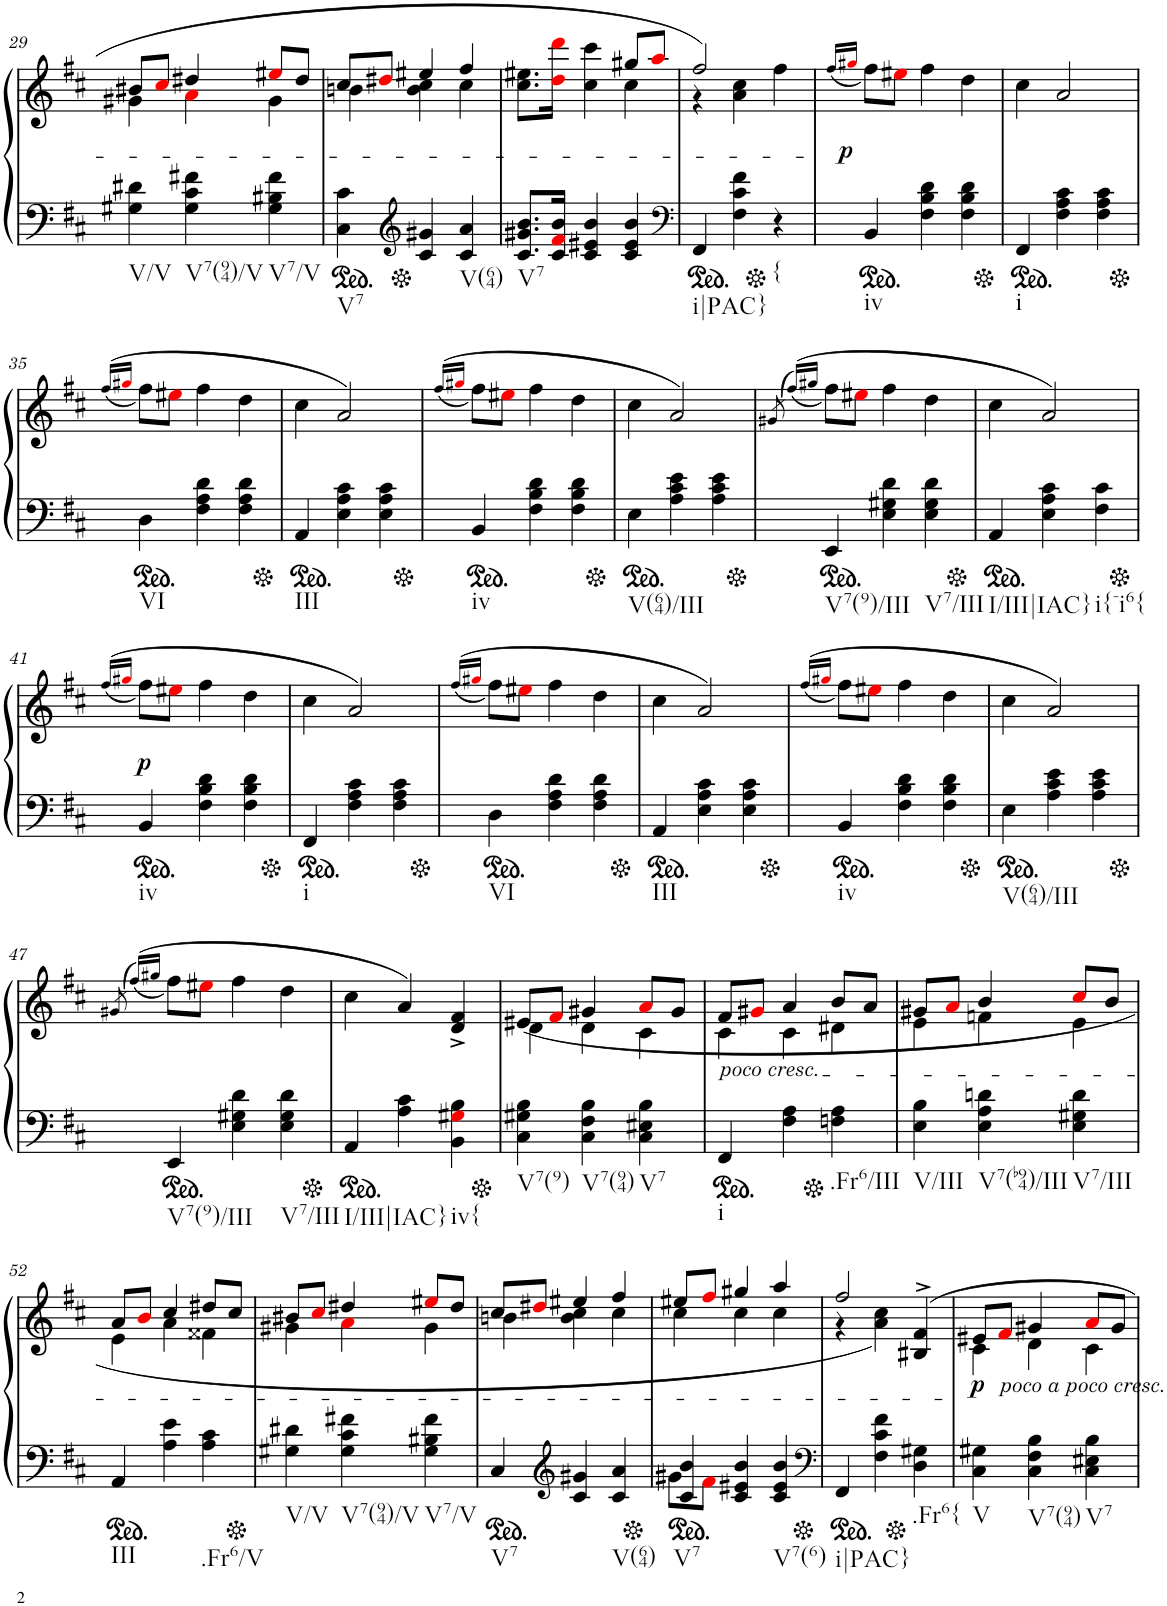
**kern	**kern	**dynam
*part2	*part1	*part1
*staff2	*staff1	*staff1
*I"piano	*I"piano	*
*I'Pno	*I'Pno	*
!!LO:PB:g=z
*clefF4	*clefG2	*
*k[f#c#]	*k[f#c#]	*
*b:	*b:	*
*M3/4	*M3/4	*
=29	=29	=29
*	*^	*
!LO:TX:b:t=V/V	!	!	!
4G#X\ 4d#X\	8b#X/L	4g#X\	.
.	8cc#i/J	.	.
!LO:TX:b:t=V7(94)/V	!	!	!
4G#\ 4c#\ 4f#X\	4dd#X/	4ai\	.
!LO:TX:b:t=V7/V	!	!	!
4G#\ 4B#X\ 4f#\	8ee#Xi/L	4g#\	.
.	8dd#/J	.	.
=30	=30	=30	=30
*ped	*	*	*
!LO:TX:b:t=V7	!	!	!
4C#\ 4c#\	8cc#/L	4bn\	.
.	8dd#Xi/J	.	.
*clefG2	*	*	*
*Xped	*	*	*
4c#/ 4g#X/	4ee#X/	4b\ 4cc#\	.
!LO:TX:b:t=V(64)	!	!	!
4c#/ 4a/	4ff#/	4cc#\	.
=31	=31	=31	=31
!LO:TX:b:t=V7	!	!	!
8.c#/ 8.g#X/ 8.b/L	8.cc#\ 8.ee#X\L	2ryy	.
16c#/ 16f#i/ 16b/Jk	16ddi\ 16dddi\Jk	.	.
4c#/ 4e#X/ 4b/	4cc#\ 4ccc#\	.	.
4c#/ 4e#/ 4b/	8gg#X/L	4cc#\	.
.	8aai/J	.	.
=32	=32	=32	=32
*clefF4	*	*	*
*ped	*	*	*
!LO:TX:b:t=i|PAC}	!	!	!
4FF#/	2ff#/	4r	.
4F#\ 4c#\ 4f#\	.	4a\ 4cc#\	.
*Xped	*	*	*
!LO:TX:b:t={	!	!	!
4r	4ff#\	4ryy	.
*	*v	*v	*
=33	=33	=33
.	(16qff#/LL	.
.	16qgg#Xi/JJ	.
*ped	*	*
!LO:TX:b:t=iv	!	!
!	!	!LO:DY:b
4BB/	8ff#\L)	p
.	8ee#Xi\J	.
4F#\ 4B\ 4d\	4ff#\	.
4F#\ 4B\ 4d\	4dd\	.
=34	=34	=34
*Xped	*	*
*ped	*	*
!LO:TX:b:t=i	!	!
4FF#/	4cc#\	.
4F#\ 4A\ 4c#\	2a/	.
4F#\ 4A\ 4c#\	.	.
!!LO:LB:g=z
=35	=35	=35
.	((16qff#/LL	.
.	16qgg#Xi/JJ	.
*Xped	*	*
*ped	*	*
!LO:TX:b:t=VI	!	!
4D\	8ff#\L)	.
.	8ee#Xi\J	.
4F#\ 4A\ 4d\	4ff#\	.
4F#\ 4A\ 4d\	4dd\	.
=36	=36	=36
*Xped	*	*
*ped	*	*
!LO:TX:b:t=III	!	!
4AA/	4cc#\	.
4E\ 4A\ 4c#\	2a/)	.
4E\ 4A\ 4c#\	.	.
=37	=37	=37
.	((16qff#/LL	.
.	16qgg#Xi/JJ	.
*Xped	*	*
*ped	*	*
!LO:TX:b:t=iv	!	!
4BB/	8ff#\L)	.
.	8ee#Xi\J	.
4F#\ 4B\ 4d\	4ff#\	.
4F#\ 4B\ 4d\	4dd\	.
=38	=38	=38
*Xped	*	*
*ped	*	*
!LO:TX:b:t=V(64)/III	!	!
4E\	4cc#\	.
4A\ 4c#\ 4e\	2a/)	.
4A\ 4c#\ 4e\	.	.
=39	=39	=39
.	(>8qg#X/	.
.	((16qff#/LL)	.
.	16qgg#X/JJ	.
*Xped	*	*
*ped	*	*
!LO:TX:b:t=V7(9)/III	!	!
4EE/	8ff#\L)	.
.	8ee#Xi\J	.
4E\ 4G#X\ 4d\	4ff#\	.
!LO:TX:b:t=V7/III	!	!
4E\ 4G#\ 4d\	4dd\	.
=40	=40	=40
*Xped	*	*
*ped	*	*
!LO:TX:b:t=I/III|IAC}	!	!
4AA/	4cc#\	.
4E\ 4A\ 4c#\	2a/)	.
!LO:TX:b:t=i{-i6{	!	!
4F#\ 4c#\	.	.
!!LO:LB:g=z
=41	=41	=41
.	((16qff#/LL	.
.	16qgg#Xi/JJ	.
*Xped	*	*
*ped	*	*
!LO:TX:b:t=iv	!	!
!	!	!LO:DY:b
4BB/	8ff#\L)	p
.	8ee#Xi\J	.
4F#\ 4B\ 4d\	4ff#\	.
4F#\ 4B\ 4d\	4dd\	.
=42	=42	=42
*Xped	*	*
*ped	*	*
!LO:TX:b:t=i	!	!
4FF#/	4cc#\	.
4F#\ 4A\ 4c#\	2a/)	.
4F#\ 4A\ 4c#\	.	.
=43	=43	=43
.	((16qff#/LL	.
.	16qgg#Xi/JJ	.
*Xped	*	*
*ped	*	*
!LO:TX:b:t=VI	!	!
4D\	8ff#\L)	.
.	8ee#Xi\J	.
4F#\ 4A\ 4d\	4ff#\	.
4F#\ 4A\ 4d\	4dd\	.
=44	=44	=44
*Xped	*	*
*ped	*	*
!LO:TX:b:t=III	!	!
4AA/	4cc#\	.
4E\ 4A\ 4c#\	2a/)	.
4E\ 4A\ 4c#\	.	.
=45	=45	=45
.	((16qff#/LL	.
.	16qgg#Xi/JJ	.
*Xped	*	*
*ped	*	*
!LO:TX:b:t=iv	!	!
4BB/	8ff#\L)	.
.	8ee#Xi\J	.
4F#\ 4B\ 4d\	4ff#\	.
4F#\ 4B\ 4d\	4dd\	.
=46	=46	=46
*Xped	*	*
*ped	*	*
!LO:TX:b:t=V(64)/III	!	!
4E\	4cc#\	.
4A\ 4c#\ 4e\	2a/)	.
4A\ 4c#\ 4e\	.	.
!!LO:LB:g=z
=47	=47	=47
.	(>8qg#X/	.
.	((16qff#/LL)	.
.	16qgg#X/JJ	.
*Xped	*	*
*ped	*	*
!LO:TX:b:t=V7(9)/III	!	!
4EE/	8ff#\L)	.
.	8ee#Xi\J	.
4E\ 4G#X\ 4d\	4ff#\	.
!LO:TX:b:t=V7/III	!	!
4E\ 4G#\ 4d\	4dd\	.
=48	=48	=48
*Xped	*	*
*ped	*	*
!LO:TX:b:t=I/III|IAC}	!	!
4AA/	4cc#\	.
4A\ 4c#\	4a/)	.
!LO:TX:b:t=iv{	!	!
4BB\ 4G#Xi\ 4B\	4d/^ 4f#/^	.
=49	=49	=49
*Xped	*	*
*	*^	*
!LO:TX:b:t=V7(9)	!	!	!
4C#\ 4G#X\ 4B\	(8e#X/L	4d\	.
.	8f#i/J	.	.
!LO:TX:b:t=V7(94)	!	!	!
4C#\ 4F#\ 4B\	4g#X/	4d\	.
!LO:TX:b:t=V7	!	!	!
4C#\ 4E#X\ 4B\	8ai/L	4c#\	.
.	8g#/J	.	.
=50	=50	=50	=50
*ped	*	*	*
!	!LO:TX:b:i:t=poco cresc.	!	!
!LO:TX:b:t=i	!	!	!
4FF#/	8f#/L	4c#\	.
.	8g#Xi/J	.	.
4F#\ 4A\	4a/	4c#\	.
*Xped	*	*	*
!LO:TX:b:t=.Fr6/III	!	!	!
4Fn\ 4A\	8b/L	4d#X\	.
.	8a/J	.	.
=51	=51	=51	=51
!LO:TX:b:t=V/III	!	!	!
4E\ 4B\	8g#X/L	4e\	.
.	8ai/J	.	.
!LO:TX:b:t=V7(b94)/III	!	!	!
4E\ 4A\ 4dn\	4b/	4fn\	.
!LO:TX:b:t=V7/III	!	!	!
4E\ 4G#X\ 4d\	8cc#i/L	4e\	.
.	8b/J	.	.
!!LO:LB:g=z	!!
=52	=52	=52	=52
*ped	*	*	*
!LO:TX:b:t=III	!	!	!
4AA/	8a/L	4e\	.
.	8bi/J	.	.
4A\ 4e\	4cc#/	4a\	.
!LO:TX:b:t=.Fr6/V	!	!	!
4A\ 4c#\	8dd#X/L	4f##X\	.
.	8cc#/J	.	.
=53	=53	=53	=53
*Xped	*	*	*
!LO:TX:b:t=V/V	!	!	!
4G#X\ 4d#X\	8b#X/L	4g#X\	.
.	8cc#i/J	.	.
!LO:TX:b:t=V7(94)/V	!	!	!
4G#\ 4c#\ 4f#X\	4dd#X/	4ai\	.
!LO:TX:b:t=V7/V	!	!	!
4G#\ 4B#X\ 4f#\	8ee#Xi/L	4g#\	.
.	8dd#/J	.	.
=54	=54	=54	=54
*ped	*	*	*
!LO:TX:b:t=V7	!	!	!
4C#/	8cc#/L	4bn\	.
.	8dd#Xi/J	.	.
*clefG2	*	*	*
4c#/ 4g#X/	4ee#X/	4b\ 4cc#\	.
!LO:TX:b:t=V(64)	!	!	!
4c#/ 4a/	4ff#/	4cc#\	.
=55	=55	=55	=55
*Xped	*	*	*
*ped	*	*	*
*^	*	*	*
!LO:TX:b:t=V7	!	!	!	!
4c#/ 4b/	8g#X\L	8ee#X/L	4cc#\	.
.	8f#i\J	8ff#i/J	.	.
4c#/ 4e#X/ 4b/	2ryy	4gg#X/	4cc#\	.
!LO:TX:b:t=V7(6)	!	!	!	!
4c#/ 4e#/ 4b/	.	4aa/	4cc#\	.
*v	*v	*	*	*
=56	=56	=56	=56
*clefF4	*	*	*
*Xped	*	*	*
*ped	*	*	*
!LO:TX:b:t=i|PAC}	!	!	!
4FF#/	2ff#/	4r	.
4F#\ 4c#\ 4f#\	.	4a\ 4cc#\)	.
*Xped	*	*	*
!LO:TX:b:t=.Fr6{	!	!	!
4D\ 4G#X\	4B#X/^> 4f#/^>	4ryy	.
=57	=57	=57	=57
!LO:TX:b:t=V	!	!	!
!	!	!	!LO:DY:b
4C#\ 4G#X\	8e#X/L	4c#\	p
!	!LO:TX:b:i:t=poco a poco cresc.	!	!
.	8f#i/J	.	.
!LO:TX:b:t=V7(94)	!	!	!
4C#\ 4F#\ 4B\	4g#X/	4d\	.
!LO:TX:b:t=V7	!	!	!
4C#\ 4E#X\ 4B\	8ai/L	4c#\	.
.	8g#/J	.	.
*	*v	*v	*
=	=	=
*-	*-	*-
